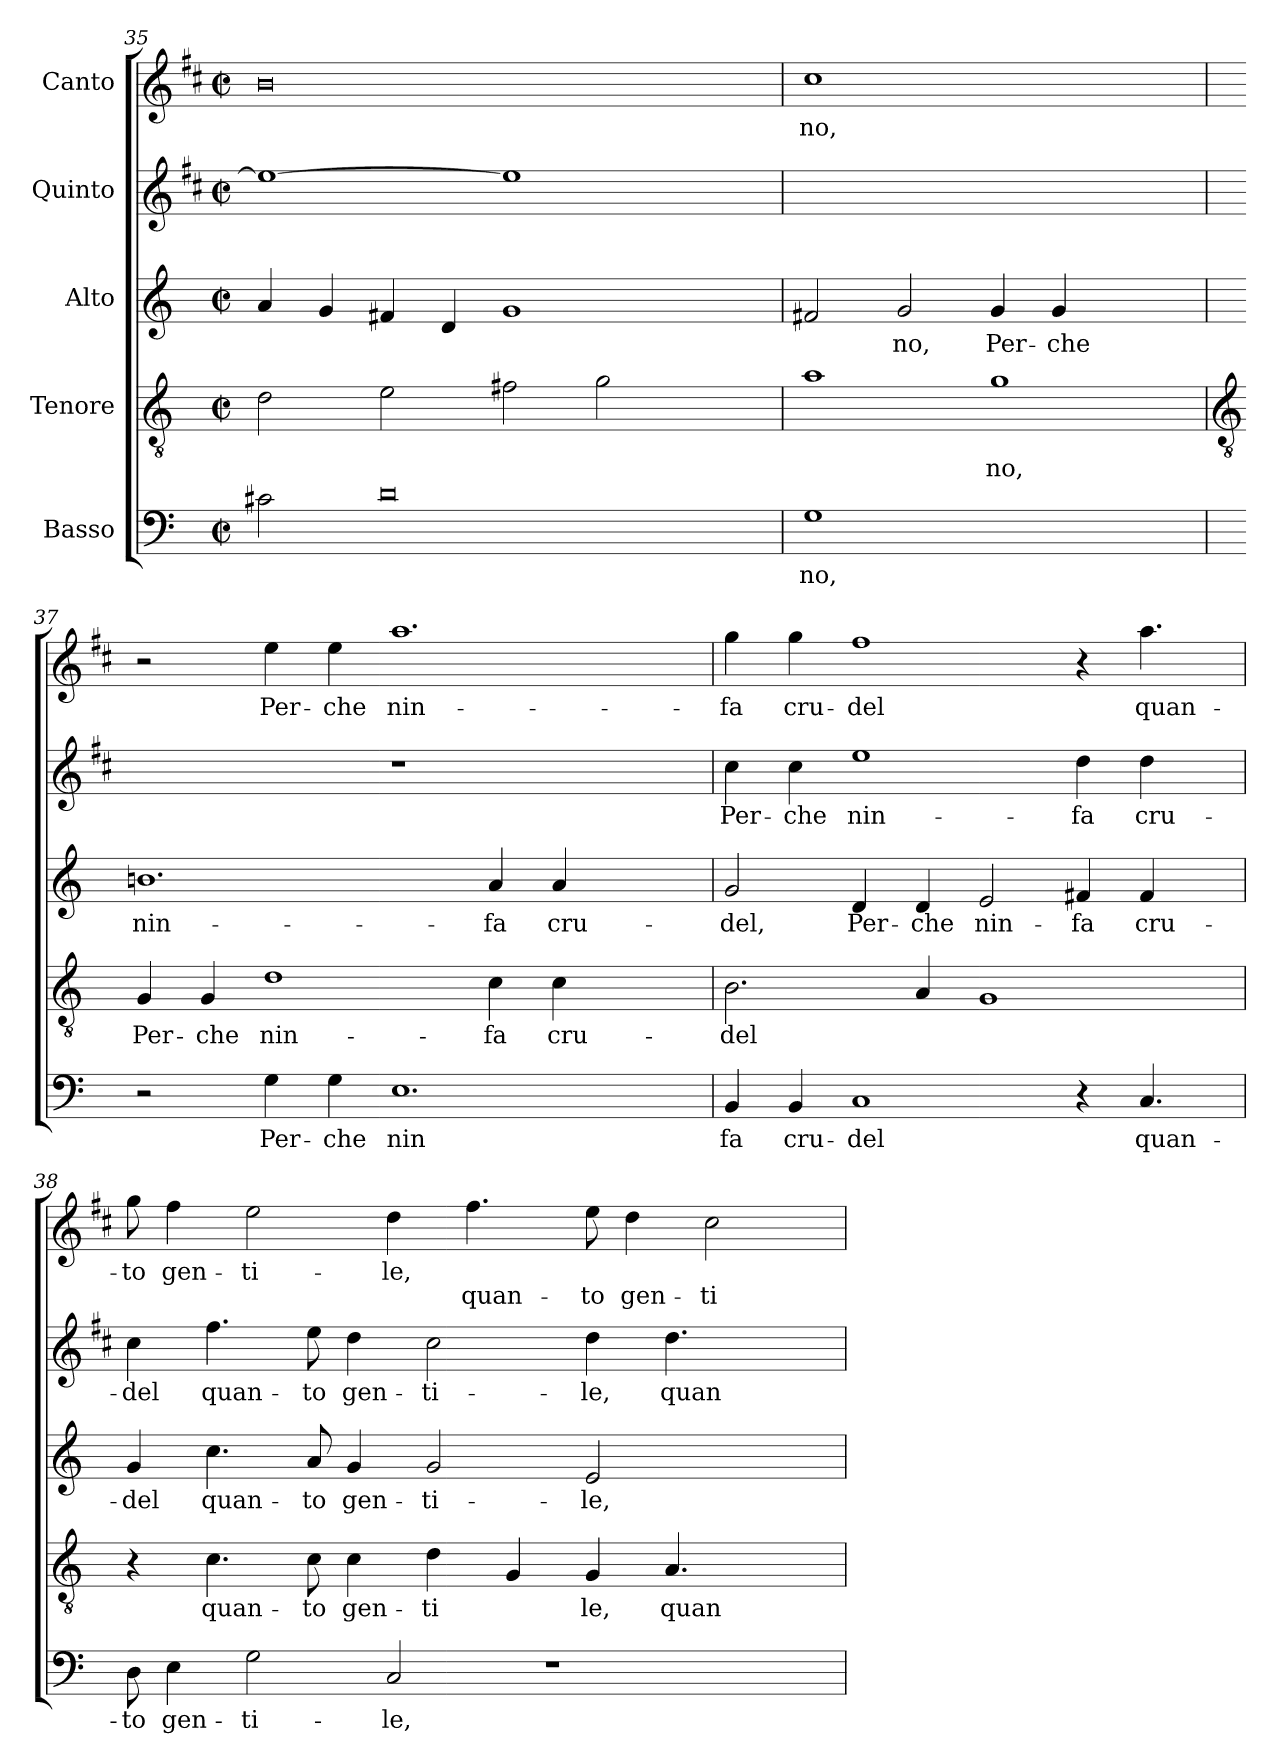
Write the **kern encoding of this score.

**kern	**text	**kern	**text	**kern	**text	**kern	**text	**kern	**text	**text
*part5	*part5	*part4	*part4	*part3	*part3	*part2	*part2	*part1	*part1	*part1
*staff5	*staff5	*staff4	*staff4	*staff3	*staff3	*staff2	*staff2	*staff1	*staff1	*staff1
*I"Basso	*	*I"Tenore	*	*I"Alto	*	*I"Quinto	*	*I"Canto	*	*
*clefF4	*	*clefGv2	*	*clefG2	*	*clefG2	*	*clefG2	*	*
*	*	*	*	*	*	*ITrd1c2	*	*ITrd1c2	*	*
*k[]	*	*k[]	*	*k[]	*	*k[]	*	*k[]	*	*
*C:	*	*C:	*	*C:	*	*C:	*	*C:	*	*
*M4/2	*	*M4/2	*	*M4/2	*	*M4/2	*	*M4/2	*	*
*met(c|)	*	*met(c|)	*	*met(c|)	*	*met(c|)	*	*met(c|)	*	*
=35	=35	=35	=35	=35	=35	=35	=35	=35	=35	=35
2c#X	.	2d	.	4a	.	1dd_	.	0a	.	.
.	.	.	.	4g	.	.	.	.	.	.
0d	.	2e	.	4f#X	.	.	.	.	.	.
.	.	.	.	4d	.	.	.	.	.	.
.	.	2f#X	.	1g	.	1dd]	.	.	.	.
.	.	2g	.	.	.	.	.	.	.	.
.	.	2ryy	.	2ryy	.	2ryy	.	2ryy	.	.
=36	=36	=36	=36	=36	=36	=36	=36	=36	=36	=36
!	!LO:LY:b	!	!	!	!	!	!LO:LY:b	!	!LO:LY:b	!
1G	no,	1a	.	2f#X	.	[1ddyy	no,	1b	no,	.
!	!	!	!	!	!LO:LY:b	!	!	!	!	!
.	.	.	.	2g	no,	.	.	.	.	.
!	!	!	!LO:LY:b	!	!LO:LY:b	!	!	!	!	!
1ryy	.	1g	no,	4g	Per-	1ryy	.	1ryy	.	.
!	!	!	!	!	!LO:LY:b	!	!	!	!	!
.	.	.	.	4g	-che	.	.	.	.	.
.	.	.	.	2ryy	.	.	.	.	.	.
!!LO:LB:g=z
=37	=37	=37	=37	=37	=37	=37	=37	=37	=37	=37
*	*	*clefGv2	*	*	*	*	*	*	*	*
!	!	!	!LO:LY:b	!	!LO:LY:b	!	!	!	!	!
*	*	*	*	*	*	*	*	*^	*	*
2r	.	4G	Per-	1.bn	nin-	1ddyy]	.	2r	0ryy	.	.
!	!	!	!LO:LY:b	!	!	!	!	!	!	!	!
.	.	4G	-che	.	.	.	.	.	.	.	.
!	!LO:LY:b	!	!LO:LY:b	!	!	!	!	!	!	!LO:LY:b	!
4G	Per-	1d	nin-	.	.	.	.	4dd	.	Per-	.
!	!LO:LY:b	!	!	!	!	!	!	!	!	!LO:LY:b	!
4G	-che	.	.	.	.	.	.	4dd	.	-che	.
!	!LO:LY:b	!	!	!	!	!	!	!	!	!LO:LY:b	!
1.E	nin	.	.	.	.	1r	.	1.gg	.	nin-	.
!	!	!	!LO:LY:b	!	!LO:LY:b	!	!	!	!	!	!
.	.	4c	-fa	4a	-fa	.	.	.	.	.	.
!	!	!	!LO:LY:b	!	!LO:LY:b	!	!	!	!	!	!
.	.	4c	cru-	4a	cru-	.	.	.	.	.	.
.	.	2ryy	.	2ryy	.	2ryy	.	.	2ryy	.	.
=37	=37	=37	=37	=37	=37	=37	=37	=37	=37	=37	=37
!	!LO:LY:b	!	!LO:LY:b	!	!LO:LY:b	!	!LO:LY:b	!	!	!LO:LY:b	!
4BB	fa	2.B	-del	2g	-del,	4b	Per-	4ff	0ryy	-fa	.
!	!LO:LY:b	!	!	!	!	!	!LO:LY:b	!	!	!LO:LY:b	!
4BB	cru-	.	.	.	.	4b	-che	4ff	.	cru-	.
!	!LO:LY:b	!	!	!	!LO:LY:b	!	!LO:LY:b	!	!	!LO:LY:b	!
1C	-del	.	.	4d	Per-	1dd	nin-	1ee	.	-del	.
!	!	!	!	!	!LO:LY:b	!	!	!	!	!	!
.	.	4A	.	4d	-che	.	.	.	.	.	.
!	!	!	!	!	!LO:LY:b	!	!	!	!	!	!
.	.	1G	.	2e	nin-	.	.	.	.	.	.
!	!	!	!	!	!LO:LY:b	!	!LO:LY:b	!	!	!	!
4r	.	.	.	4f#X	-fa	4cc	-fa	4r	.	.	.
!	!LO:LY:b	!	!	!	!LO:LY:b	!	!LO:LY:b	!	!	!LO:LY:b	!
4.C	quan-	.	.	4f#	cru-	4cc	cru-	4.gg	.	quan-	.
.	.	8ryy	.	8ryy	.	8ryy	.	.	8ryy	.	.
=38	=38	=38	=38	=38	=38	=38	=38	=38	=38	=38	=38
!	!LO:LY:b	!	!	!	!LO:LY:b	!	!LO:LY:b	!	!	!LO:LY:b	!
8D	-to	4r	.	4g	-del	4b	-del	8ff	1ryy	-to	.
!	!LO:LY:b	!	!	!	!	!	!	!	!	!LO:LY:b	!
4E	gen-	.	.	.	.	.	.	4ee	.	gen-	.
!	!	!	!LO:LY:b	!	!LO:LY:b	!	!LO:LY:b	!	!	!	!
.	.	4.c	quan-	4.cc	quan-	4.ee	quan-	.	.	.	.
!	!LO:LY:b	!	!	!	!	!	!	!	!	!LO:LY:b	!
2G	-ti-	.	.	.	.	.	.	2dd	.	-ti-	.
!	!	!	!LO:LY:b	!	!LO:LY:b	!	!LO:LY:b	!	!	!	!
.	.	8c	-to	8a	-to	8dd	-to	.	.	.	.
!	!	!	!LO:LY:b	!	!LO:LY:b	!	!LO:LY:b	!	!	!	!
.	.	4c	gen-	4g	gen-	4cc	gen-	.	.	.	.
!	!LO:LY:b	!	!	!	!	!	!	!	!	!LO:LY:b	!
2C	-le,	.	.	.	.	.	.	4cc	.	-le,	.
!	!	!	!LO:LY:b	!	!LO:LY:b	!	!LO:LY:b	!	!	!	!
.	.	4d	-ti	2g	-ti-	2b	-ti-	.	2ryy	.	.
!	!	!	!	!	!	!	!	!	!	!	!LO:LY:b
.	.	.	.	.	.	.	.	4.ee	.	.	quan-
.	.	4G	.	.	.	.	.	.	.	.	.
1r	.	.	.	.	.	.	.	.	.	.	.
!	!	!	!LO:LY:b	!	!LO:LY:b	!	!LO:LY:b	!	!	!	!LO:LY:b
.	.	4G	le,	2e	-le,	4cc	-le,	8dd	4ryy	.	-to
!	!	!	!	!	!	!	!	!	!	!	!LO:LY:b
.	.	.	.	.	.	.	.	4cc	.	.	gen-
!	!	!	!LO:LY:b	!	!	!	!LO:LY:b	!	!	!	!
.	.	4.A	quan-	.	.	4.cc	quan-	.	4ryy	.	.
!	!	!	!	!	!	!	!	!	!	!	!LO:LY:b
.	.	.	.	.	.	.	.	2b	.	.	-ti-
.	.	.	.	4.ryy	.	.	.	.	4.ryy	.	.
.	.	4ryy	.	.	.	4ryy	.	.	.	.	.
*	*	*	*	*	*	*	*	*v	*v	*	*
=	=	=	=	=	=	=	=	=	=	=
*-	*-	*-	*-	*-	*-	*-	*-	*-	*-	*-
